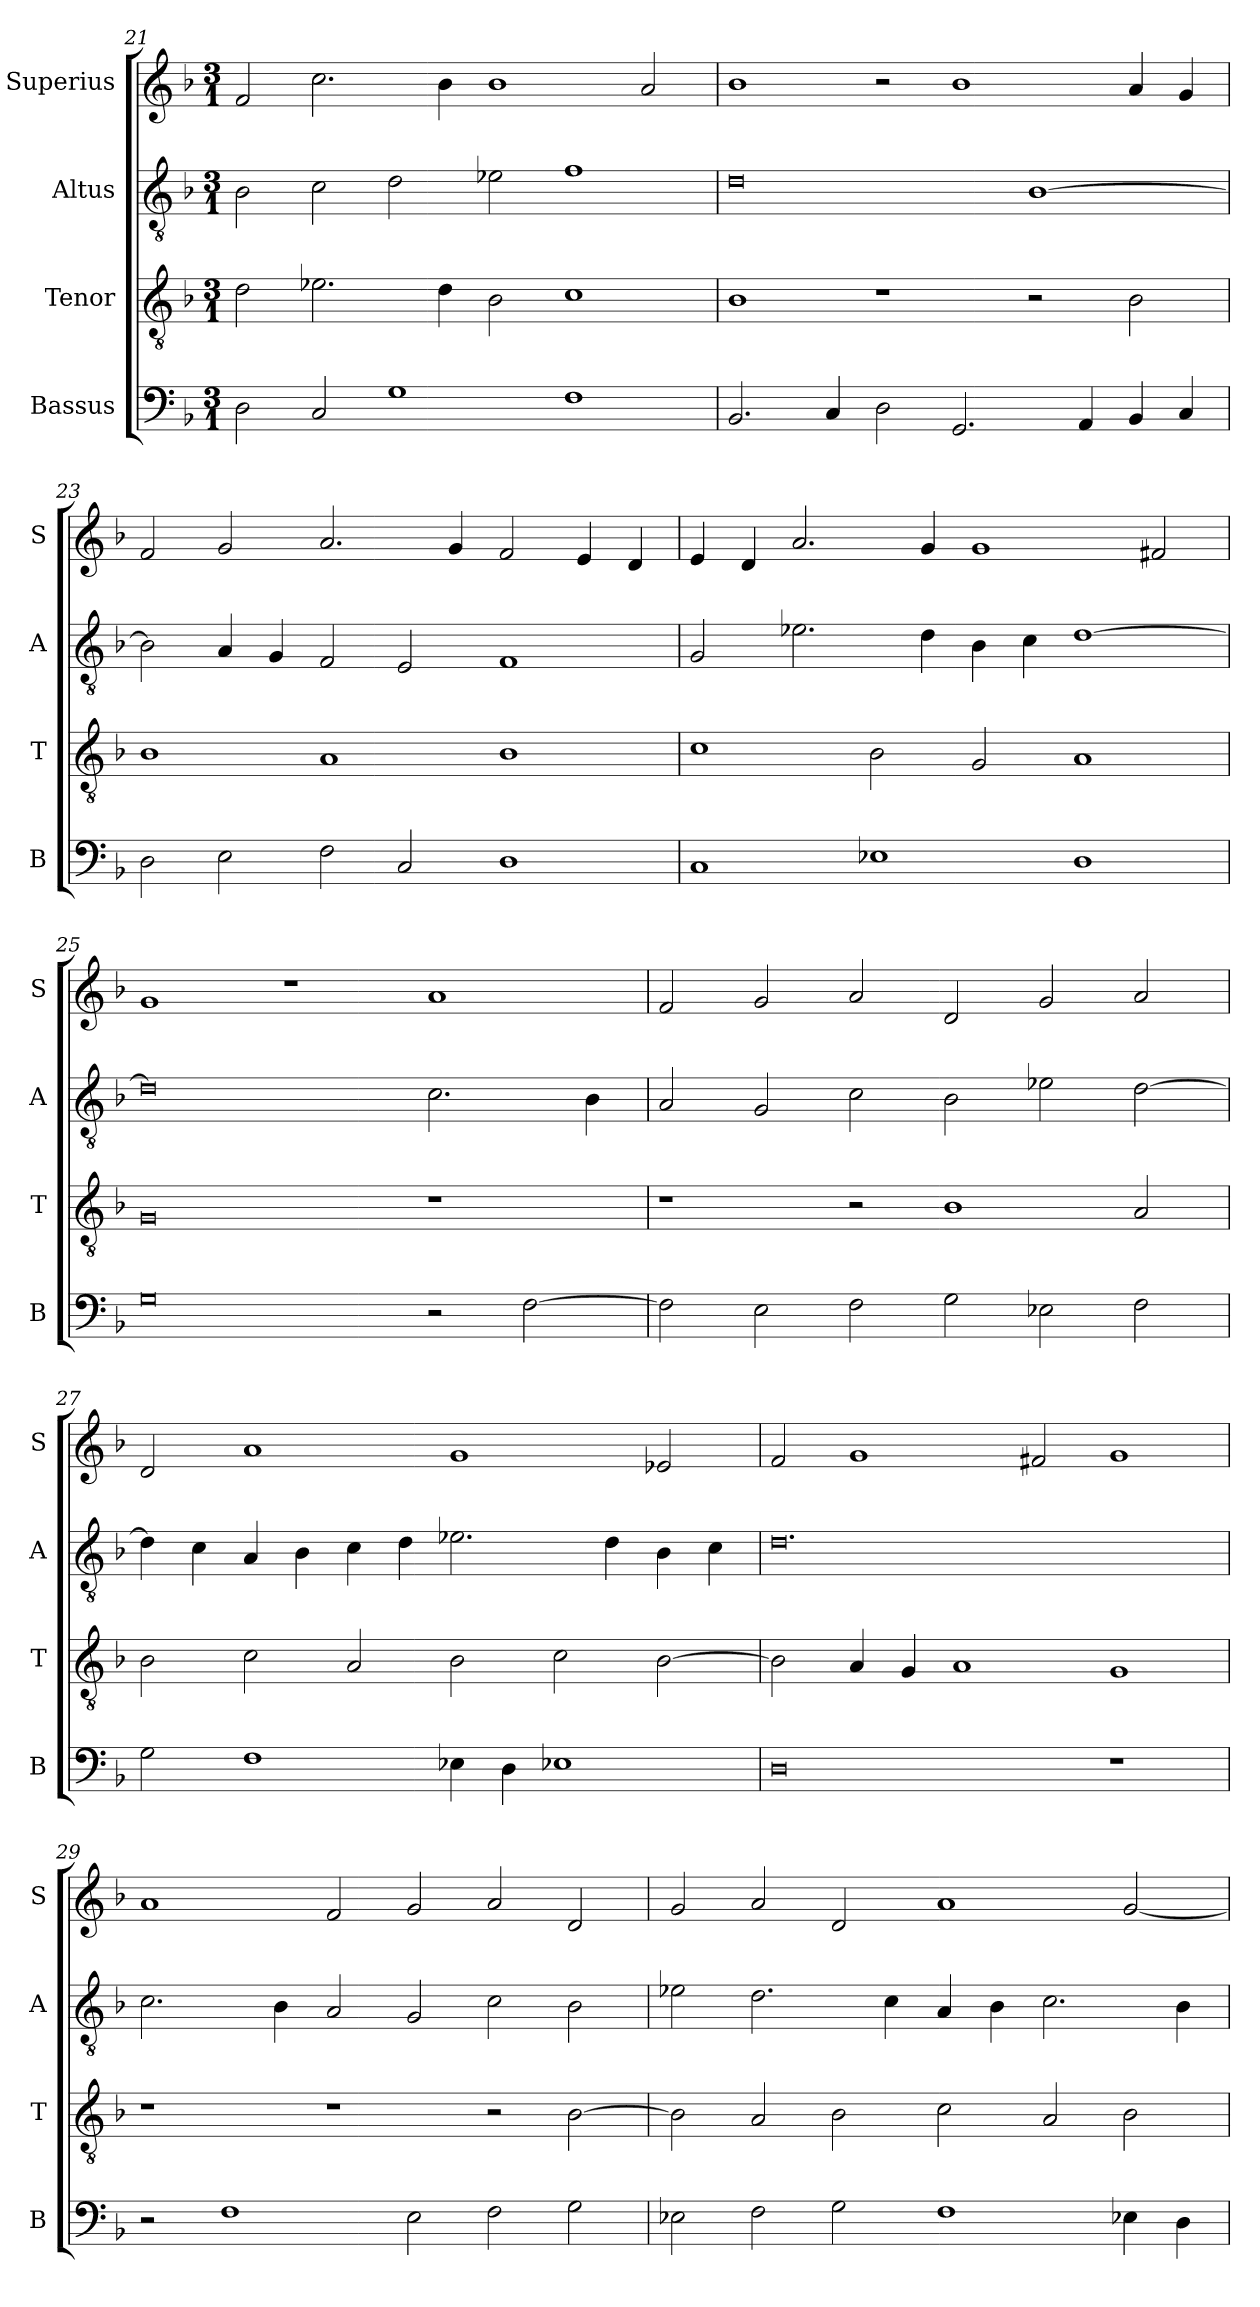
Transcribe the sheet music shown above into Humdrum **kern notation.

**kern	**kern	**kern	**kern
*part4	*part3	*part2	*part1
*staff4	*staff3	*staff2	*staff1
*I"Bassus	*I"Tenor	*I"Altus	*I"Superius
*I'B	*I'T	*I'A	*I'S
*clefF4	*clefGv2	*clefGv2	*clefG2
*k[b-]	*k[b-]	*k[b-]	*k[b-]
*M3/1	*M3/1	*M3/1	*M3/1
=21	=21	=21	=21
2D\	2d\	2B-\	2f/
2C/	2.e-X\	2c\	2.cc\
1G	.	2d\	.
.	4d\	.	4b-\
.	2B-\	2e-X\	1b-
1F	1c	1f	.
.	.	.	2a/
=22	=22	=22	=22
2.BB-/	1B-	0d	1b-
4C/	.	.	.
2D\	1r	.	2r
2.GG/	.	.	1b-
.	2r	[1B-	.
4AA/	.	.	.
4BB-/	2B-\	.	4a/
4C/	.	.	4g/
=23	=23	=23	=23
2D\	1B-	2B-\]	2f/
2E\	.	4A/	2g/
.	.	4G/	.
2F\	1A	2F/	2.a/
2C/	.	2E/	.
.	.	.	4g/
1D	1B-	1F	2f/
.	.	.	4e/
.	.	.	4d/
=24	=24	=24	=24
1C	1c	2G/	4e/
.	.	.	4d/
.	.	2.e-X\	2.a/
1E-X	2B-\	.	.
.	.	4d\	4g/
.	2G/	4B-\	1g
.	.	4c\	.
1D	1A	[1d	.
.	.	.	2f#X/
=25	=25	=25	=25
0G	0G	0d]	1g
.	.	.	1r
2r	1r	2.c\	1a
[2F\	.	.	.
.	.	4B-\	.
=26	=26	=26	=26
2F\]	1r	2A/	2f/
2E\	.	2G/	2g/
2F\	2r	2c\	2a/
2G\	1B-	2B-\	2d/
2E-X\	.	2e-X\	2g/
2F\	2A/	[2d\	2a/
=27	=27	=27	=27
2G\	2B-\	4d\]	2d/
.	.	4c\	.
1F	2c\	4A/	1a
.	.	4B-\	.
.	2A/	4c\	.
.	.	4d\	.
4E-X\	2B-\	2.e-X\	1g
4D\	.	.	.
1E-X	2c\	.	.
.	.	4d\	.
.	[2B-\	4B-\	2e-X/
.	.	4c\	.
=28	=28	=28	=28
0D	2B-\]	0.d	2f/
.	4A/	.	1g
.	4G/	.	.
.	1A	.	.
.	.	.	2f#X/
1r	1G	.	1g
=29	=29	=29	=29
2r	1r	2.c\	1a
1F	.	.	.
.	.	4B-\	.
.	1r	2A/	2f/
2E\	.	2G/	2g/
2F\	2r	2c\	2a/
2G\	[2B-\	2B-\	2d/
=30	=30	=30	=30
2E-X\	2B-\]	2e-X\	2g/
2F\	2A/	2.d\	2a/
2G\	2B-\	.	2d/
.	.	4c\	.
1F	2c\	4A/	1a
.	.	4B-\	.
.	2A/	2.c\	.
4E-X\	2B-\	.	[2g/
4D\	.	4B-\	.
=	=	=	=
*-	*-	*-	*-
